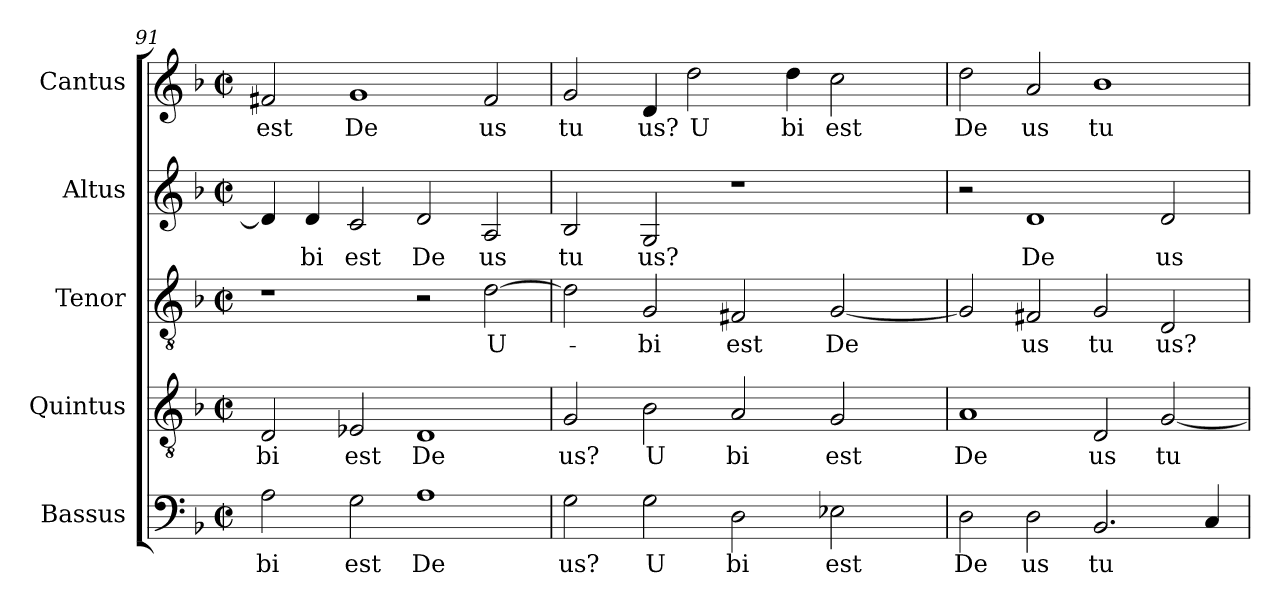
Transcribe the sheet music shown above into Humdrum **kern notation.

**kern	**text	**kern	**text	**kern	**text	**kern	**text	**kern	**text
*part5	*part5	*part4	*part4	*part3	*part3	*part2	*part2	*part1	*part1
*staff5	*staff5	*staff4	*staff4	*staff3	*staff3	*staff2	*staff2	*staff1	*staff1
*I"Bassus	*	*I"Quintus	*	*I"Tenor	*	*I"Altus	*	*I"Cantus	*
*clefF4	*	*clefGv2	*	*clefGv2	*	*clefG2	*	*clefG2	*
*k[b-]	*	*k[b-]	*	*k[b-]	*	*k[b-]	*	*k[b-]	*
*F:	*	*F:	*	*F:	*	*F:	*	*F:	*
*M2/2	*	*M2/2	*	*M2/2	*	*M2/2	*	*M2/2	*
*met(c|)	*	*met(c|)	*	*met(c|)	*	*met(c|)	*	*met(c|)	*
=91	=91	=91	=91	=91	=91	=91	=91	=91	=91
!	!LO:LY:b:cj	!	!LO:LY:b:cj	!	!	!	!	!	!LO:LY:b:cj
2A\	bi	2D/	bi	1r	.	4d/]	.	2f#X/	est
!	!	!	!	!	!	!	!LO:LY:b:cj	!	!
.	.	.	.	.	.	4d/	bi	.	.
!	!LO:LY:b:cj	!	!LO:LY:b:cj	!	!	!	!LO:LY:b:cj	!	!LO:LY:b:cj
2G\	est	2E-X/	est	.	.	2c/	est	1g	De
!	!LO:LY:b:cj	!	!LO:LY:b:cj	!	!	!	!LO:LY:b:cj	!	!
1A	De	1D	De	2r	.	2d/	De	.	.
!	!	!	!	!	!LO:LY:b:cj	!	!LO:LY:b:cj	!	!LO:LY:b:cj
.	.	.	.	[>2d\	U-	2A/	us	2f#/	us
!!LO:PB:g=z
=92	=92	=92	=92	=92	=92	=92	=92	=92	=92
!	!LO:LY:b:cj	!	!LO:LY:b:cj	!	!	!	!LO:LY:b:cj	!	!LO:LY:b:cj
*	*	*	*	*^	*	*	*	*	*
2G\	us?	2G/	us?	2d\]	32.ryy	.	2B-/	tu	2g/	tu
.	.	.	.	.	1ryy	.	.	.	.	.
!	!LO:LY:b:cj	!	!LO:LY:b:cj	!	!	!LO:LY:b:cj	!	!LO:LY:b:cj	!	!LO:LY:b:cj
2G\	U	2B-\	U	2G/	.	-bi	2G/	us?	4d/	us?
!	!	!	!	!	!	!	!	!	!	!LO:LY:b:cj
.	.	.	.	.	.	.	.	.	2dd\	U
!	!LO:LY:b:cj	!	!LO:LY:b:cj	!	!	!LO:LY:b:cj	!	!	!	!
2D\	bi	2A/	bi	2F#X/	.	est	1r	.	.	.
.	.	.	.	.	2ryy	.	.	.	.	.
!	!	!	!	!	!	!	!	!	!	!LO:LY:b:cj
.	.	.	.	.	.	.	.	.	4dd\	bi
!	!LO:LY:b:cj	!	!LO:LY:b:cj	!	!	!LO:LY:b	!	!	!	!LO:LY:b:cj
2E-X\	est	2G/	est	[<2G/	.	De	.	.	2cc\	est
.	.	.	.	.	4ryy	.	.	.	.	.
.	.	.	.	.	8ryy	.	.	.	.	.
.	.	.	.	.	16ryy	.	.	.	.	.
.	.	.	.	.	64ryy	.	.	.	.	.
=93	=93	=93	=93	=93	=93	=93	=93	=93	=93	=93
!	!LO:LY:b:cj	!	!LO:LY:b:cj	!	!	!	!	!	!	!LO:LY:b:cj
*	*	*	*	*v	*v	*	*	*	*	*
2D\	De	1A	De	2G/]	.	2r	.	2dd\	De
!	!LO:LY:b:cj	!	!	!	!LO:LY:b:cj	!	!LO:LY:b:cj	!	!LO:LY:b:cj
2D\	us	.	.	2F#X/	us	1d	De	2a/	us
!	!LO:LY:b:cj	!	!LO:LY:b:cj	!	!LO:LY:b:cj	!	!	!	!LO:LY:b:cj
2.BB-/	tu	2D/	us	2G/	tu	.	.	1b-	tu
!	!	!	!LO:LY:b:cj	!	!LO:LY:b:cj	!	!LO:LY:b:cj	!	!
.	.	[<2G/	tu	2D/	us?	2d/	us	.	.
4C/	.	.	.	.	.	.	.	.	.
=	=	=	=	=	=	=	=	=	=
*-	*-	*-	*-	*-	*-	*-	*-	*-	*-
